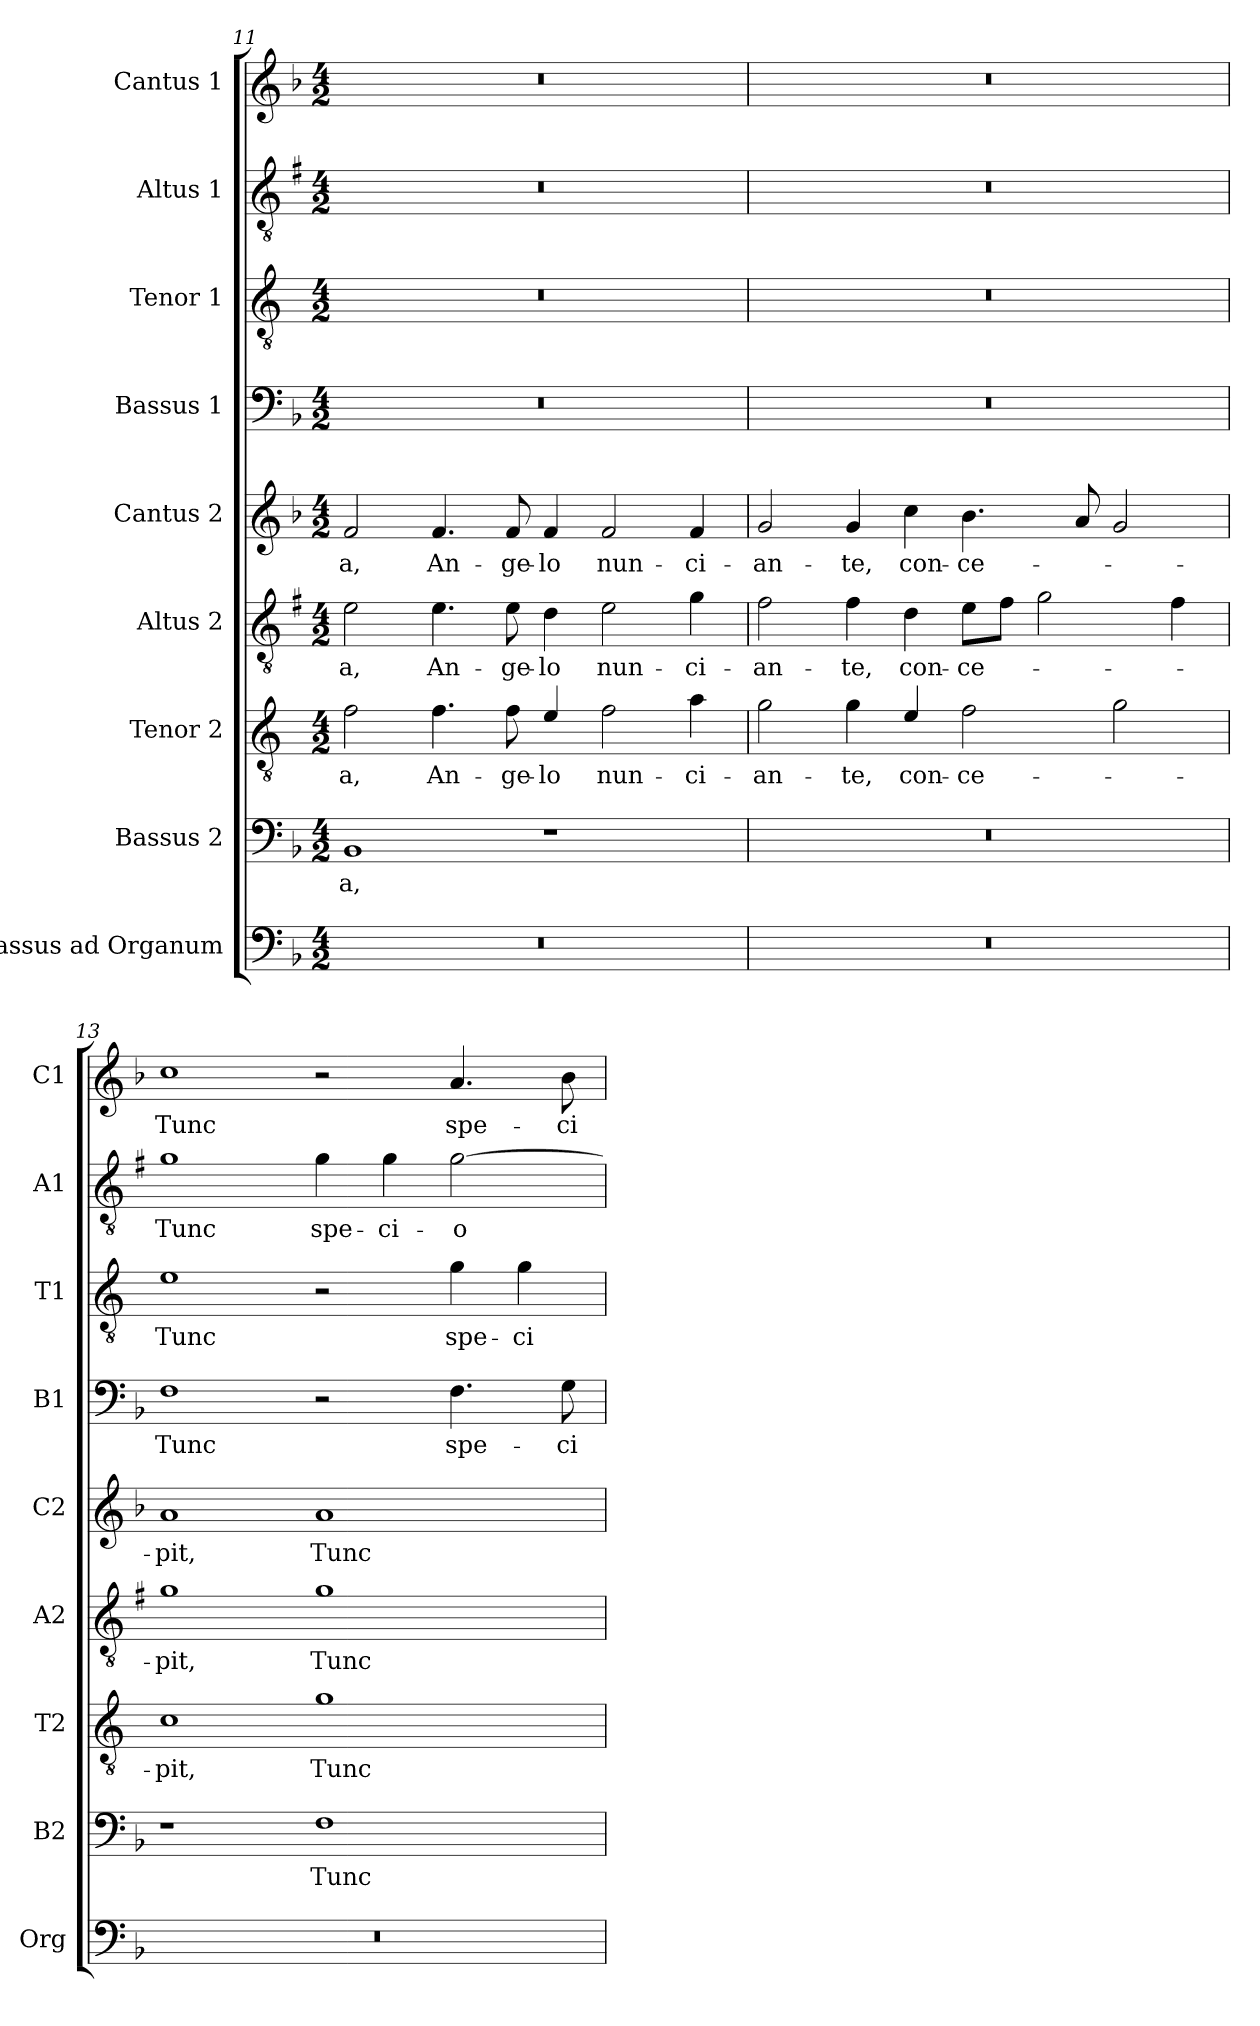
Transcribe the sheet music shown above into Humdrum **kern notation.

**kern	**kern	**text	**kern	**text	**kern	**text	**kern	**text	**kern	**text	**kern	**text	**kern	**text	**kern	**text
*part9	*part8	*part8	*part7	*part7	*part6	*part6	*part5	*part5	*part4	*part4	*part3	*part3	*part2	*part2	*part1	*part1
*staff9	*staff8	*staff8	*staff7	*staff7	*staff6	*staff6	*staff5	*staff5	*staff4	*staff4	*staff3	*staff3	*staff2	*staff2	*staff1	*staff1
*I"Bassus ad Organum	*I"Bassus 2	*	*I"Tenor 2	*	*I"Altus 2	*	*I"Cantus 2	*	*I"Bassus 1	*	*I"Tenor 1	*	*I"Altus 1	*	*I"Cantus 1	*
*I'Org	*I'B2	*	*I'T2	*	*I'A2	*	*I'C2	*	*I'B1	*	*I'T1	*	*I'A1	*	*I'C1	*
*clefF4	*clefF4	*	*clefGv2	*	*clefGv2	*	*clefG2	*	*clefF4	*	*clefGv2	*	*clefGv2	*	*clefG2	*
*	*	*	*ITrd4c7	*	*ITrd1c2	*	*	*	*	*	*ITrd4c7	*	*ITrd1c2	*	*	*
*k[b-]	*k[b-]	*	*k[b-]	*	*k[b-]	*	*k[b-]	*	*k[b-]	*	*k[b-]	*	*k[b-]	*	*k[b-]	*
*F:	*F:	*	*F:	*	*F:	*	*F:	*	*F:	*	*F:	*	*F:	*	*F:	*
*M4/2	*M4/2	*	*M4/2	*	*M4/2	*	*M4/2	*	*M4/2	*	*M4/2	*	*M4/2	*	*M4/2	*
=11	=11	=11	=11	=11	=11	=11	=11	=11	=11	=11	=11	=11	=11	=11	=11	=11
!	!	!LO:LY:b	!	!LO:LY:b	!	!LO:LY:b	!	!LO:LY:b	!	!	!	!	!	!	!	!
0r	1BB-	-a,	2B-\	-a,	2d\	-a,	2f/	-a,	0r	.	0r	.	0r	.	0r	.
!	!	!	!	!LO:LY:b	!	!LO:LY:b	!	!LO:LY:b	!	!	!	!	!	!	!	!
.	.	.	4.B-\	An-	4.d\	An-	4.f/	An-	.	.	.	.	.	.	.	.
!	!	!	!	!LO:LY:b	!	!LO:LY:b	!	!LO:LY:b	!	!	!	!	!	!	!	!
.	.	.	8B-\	-ge-	8d\	-ge-	8f/	-ge-	.	.	.	.	.	.	.	.
!	!	!	!	!LO:LY:b	!	!LO:LY:b	!	!LO:LY:b	!	!	!	!	!	!	!	!
.	1r	.	4A/	-lo	4c\	-lo	4f/	-lo	.	.	.	.	.	.	.	.
!	!	!	!	!LO:LY:b	!	!LO:LY:b	!	!LO:LY:b	!	!	!	!	!	!	!	!
.	.	.	2B-\	nun-	2d\	nun-	2f/	nun-	.	.	.	.	.	.	.	.
!	!	!	!	!LO:LY:b	!	!LO:LY:b	!	!LO:LY:b	!	!	!	!	!	!	!	!
.	.	.	4d\	-ci-	4f\	-ci-	4f/	-ci-	.	.	.	.	.	.	.	.
=12	=12	=12	=12	=12	=12	=12	=12	=12	=12	=12	=12	=12	=12	=12	=12	=12
!	!	!	!	!LO:LY:b	!	!LO:LY:b	!	!LO:LY:b	!	!	!	!	!	!	!	!
0r	0r	.	2c\	-an-	2e\	-an-	2g/	-an-	0r	.	0r	.	0r	.	0r	.
!	!	!	!	!LO:LY:b	!	!LO:LY:b	!	!LO:LY:b	!	!	!	!	!	!	!	!
.	.	.	4c\	-te,	4e\	-te,	4g/	-te,	.	.	.	.	.	.	.	.
!	!	!	!	!LO:LY:b	!	!LO:LY:b	!	!LO:LY:b	!	!	!	!	!	!	!	!
.	.	.	4A/	con-	4c\	con-	4cc\	con-	.	.	.	.	.	.	.	.
!	!	!	!	!LO:LY:b	!	!LO:LY:b	!	!LO:LY:b	!	!	!	!	!	!	!	!
.	.	.	2B-\	-ce-	8d\L	-ce-	4.b-\	-ce-	.	.	.	.	.	.	.	.
.	.	.	.	.	8e\J	.	.	.	.	.	.	.	.	.	.	.
.	.	.	.	.	2f\	.	.	.	.	.	.	.	.	.	.	.
.	.	.	.	.	.	.	8a/	.	.	.	.	.	.	.	.	.
.	.	.	2c\	.	.	.	2g/	.	.	.	.	.	.	.	.	.
.	.	.	.	.	4e\	.	.	.	.	.	.	.	.	.	.	.
=13	=13	=13	=13	=13	=13	=13	=13	=13	=13	=13	=13	=13	=13	=13	=13	=13
!	!	!	!	!LO:LY:b	!	!LO:LY:b	!	!LO:LY:b	!	!LO:LY:b	!	!LO:LY:b	!	!LO:LY:b	!	!LO:LY:b
0r	1r	.	1F	-pit,	1f	-pit,	1a	-pit,	1F	Tunc	1A	Tunc	1f	Tunc	1cc	Tunc
!	!	!LO:LY:b	!	!LO:LY:b	!	!LO:LY:b	!	!LO:LY:b	!	!	!	!	!	!LO:LY:b	!	!
.	1F	Tunc	1c	Tunc	1f	Tunc	1a	Tunc	2r	.	2r	.	4f\	spe-	2r	.
!	!	!	!	!	!	!	!	!	!	!	!	!	!	!LO:LY:b	!	!
.	.	.	.	.	.	.	.	.	.	.	.	.	4f\	-ci-	.	.
!	!	!	!	!	!	!	!	!	!	!LO:LY:b	!	!LO:LY:b	!	!LO:LY:b	!	!LO:LY:b
.	.	.	.	.	.	.	.	.	4.F\	spe-	4c\	spe-	[2f\	-o-	4.a/	spe-
!	!	!	!	!	!	!	!	!	!	!	!	!LO:LY:b	!	!	!	!
.	.	.	.	.	.	.	.	.	.	.	4c\	-ci-	.	.	.	.
!	!	!	!	!	!	!	!	!	!	!LO:LY:b	!	!	!	!	!	!LO:LY:b
.	.	.	.	.	.	.	.	.	8G\	-ci-	.	.	.	.	8b-\	-ci-
=	=	=	=	=	=	=	=	=	=	=	=	=	=	=	=	=
*-	*-	*-	*-	*-	*-	*-	*-	*-	*-	*-	*-	*-	*-	*-	*-	*-
